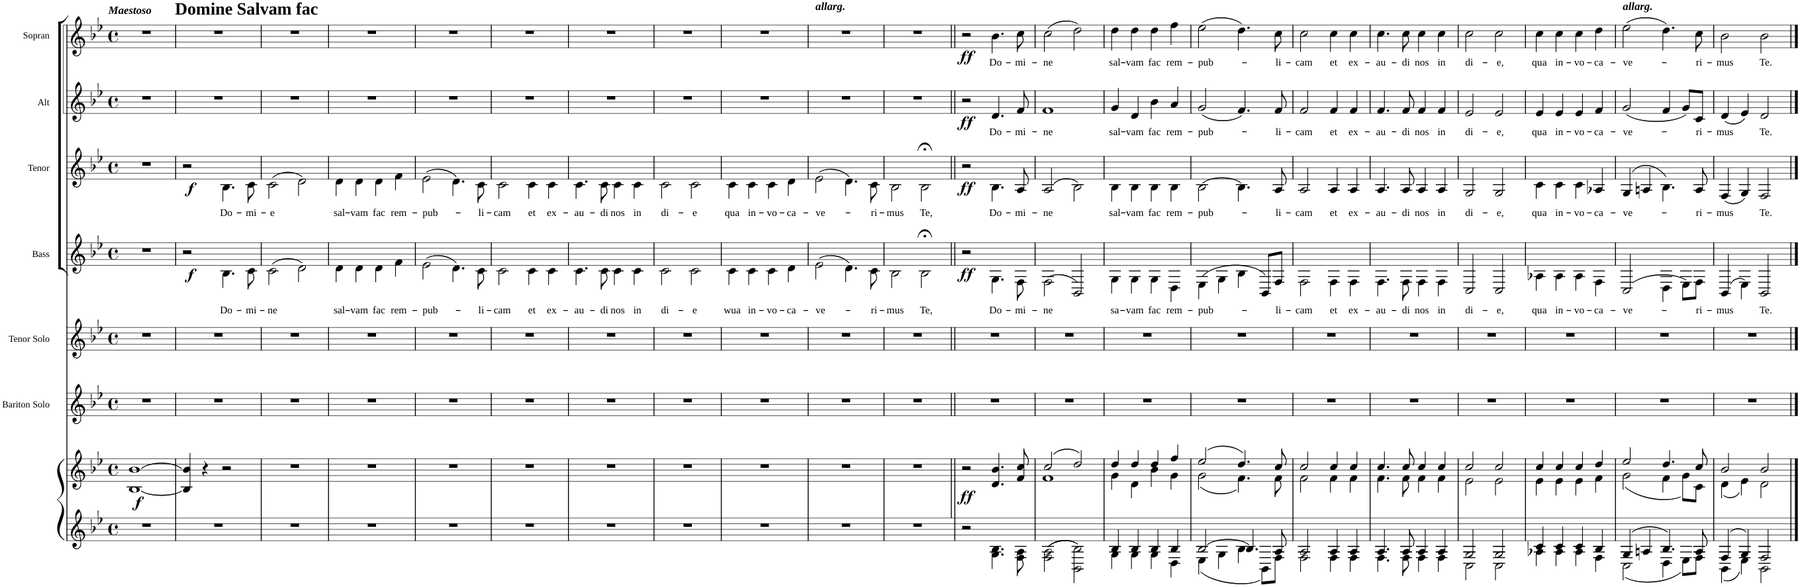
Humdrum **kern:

**kern	**kern	**dynam	**kern	**kern	**kern	**text	**dynam	**kern	**text	**dynam	**kern	**text	**dynam	**kern	**text	**dynam
*part7	*part7	*part7	*part6	*part5	*part4	*part4	*part4	*part3	*part3	*part3	*part2	*part2	*part2	*part1	*part1	*part1
*staff8	*staff7	*staff7/8	*staff6	*staff5	*staff4	*staff4	*staff4	*staff3	*staff3	*staff3	*staff2	*staff2	*staff2	*staff1	*staff1	*staff1
*	*	*	*I"Bariton Solo	*I"Tenor Solo	*I"Bass	*	*	*I"Tenor	*	*	*I"Alt	*	*	*I"Sopran	*	*
*	*	*	*	*	*I'B.	*	*	*I'T.	*	*	*I'A.	*	*	*I'S.	*	*
*clefG2	*clefG2	*	*clefG2	*clefG2	*clefG2	*	*	*clefG2	*	*	*clefG2	*	*	*clefG2	*	*
*k[b-e-]	*k[b-e-]	*	*k[b-e-]	*k[b-e-]	*k[b-e-]	*	*	*k[b-e-]	*	*	*k[b-e-]	*	*	*k[b-e-]	*	*
*B-:	*B-:	*	*B-:	*B-:	*B-:	*	*	*B-:	*	*	*B-:	*	*	*B-:	*	*
*M4/4	*M4/4	*	*M4/4	*M4/4	*M4/4	*	*	*M4/4	*	*	*M4/4	*	*	*M4/4	*	*
*met(c)	*met(c)	*	*met(c)	*met(c)	*met(c)	*	*	*met(c)	*	*	*met(c)	*	*	*met(c)	*	*
=1	=1	=1	=1	=1	=1	=1	=1	=1	=1	=1	=1	=1	=1	=1	=1	=1
!	!	!	!	!	!	!	!	!	!	!	!	!	!	!LO:TX:a:Bi:t=Maestoso	!	!
!	!	!LO:DY:b	!	!	!	!	!	!	!	!	!	!	!	!	!	!
1r	[1B- [1b-	f	1r	1r	1r	.	.	1r	.	.	1r	.	.	1r	.	.
!	!	!	!	!	!	!	!	!	!	!	!	!	!	!LO:TX:a:B:t=Domine Salvam fac	!	!
=2	=2	=2	=2	=2	=2	=2	=2	=2	=2	=2	=2	=2	=2	=2	=2	=2
!	!	!	!	!	!	!	!LO:DY:b	!	!	!LO:DY:b	!	!	!	!	!	!
1r	4B-/] 4b-/]	.	1r	1r	2r	.	f	2r	.	f	1r	.	.	1r	.	.
.	4r	.	.	.	.	.	.	.	.	.	.	.	.	.	.	.
!	!	!	!	!	!	!LO:LY:b	!	!	!LO:LY:b	!	!	!	!	!	!	!
.	2r	.	.	.	4.B-\	Do-	.	4.B-\	Do-	.	.	.	.	.	.	.
!	!	!	!	!	!	!LO:LY:b	!	!	!LO:LY:b	!	!	!	!	!	!	!
.	.	.	.	.	8c\	-mi-	.	8c\	-mi-	.	.	.	.	.	.	.
=3	=3	=3	=3	=3	=3	=3	=3	=3	=3	=3	=3	=3	=3	=3	=3	=3
!	!	!	!	!	!	!LO:LY:b	!	!	!LO:LY:b	!	!	!	!	!	!	!
1r	1r	.	1r	1r	(2c\	-ne	.	(2c\	-e	.	1r	.	.	1r	.	.
.	.	.	.	.	2d\)	.	.	2d\)	.	.	.	.	.	.	.	.
=4	=4	=4	=4	=4	=4	=4	=4	=4	=4	=4	=4	=4	=4	=4	=4	=4
!	!	!	!	!	!	!LO:LY:b	!	!	!LO:LY:b	!	!	!	!	!	!	!
1r	1r	.	1r	1r	4d\	sal-	.	4d\	sal-	.	1r	.	.	1r	.	.
!	!	!	!	!	!	!LO:LY:b	!	!	!LO:LY:b	!	!	!	!	!	!	!
.	.	.	.	.	4d\	-vam	.	4d\	-vam	.	.	.	.	.	.	.
!	!	!	!	!	!	!LO:LY:b	!	!	!LO:LY:b	!	!	!	!	!	!	!
.	.	.	.	.	4d\	fac	.	4d\	fac	.	.	.	.	.	.	.
!	!	!	!	!	!	!LO:LY:b	!	!	!LO:LY:b	!	!	!	!	!	!	!
.	.	.	.	.	4f\	rem-	.	4f\	rem-	.	.	.	.	.	.	.
=5	=5	=5	=5	=5	=5	=5	=5	=5	=5	=5	=5	=5	=5	=5	=5	=5
!	!	!	!	!	!	!LO:LY:b	!	!	!LO:LY:b	!	!	!	!	!	!	!
1r	1r	.	1r	1r	(2e-\	-pub-	.	(2e-\	-pub-	.	1r	.	.	1r	.	.
.	.	.	.	.	4.d\)	.	.	4.d\)	.	.	.	.	.	.	.	.
!	!	!	!	!	!	!LO:LY:b	!	!	!LO:LY:b	!	!	!	!	!	!	!
.	.	.	.	.	8c\	-li-	.	8c\	-li-	.	.	.	.	.	.	.
=6	=6	=6	=6	=6	=6	=6	=6	=6	=6	=6	=6	=6	=6	=6	=6	=6
!	!	!	!	!	!	!LO:LY:b	!	!	!LO:LY:b	!	!	!	!	!	!	!
1r	1r	.	1r	1r	2c\	-cam	.	2c\	-cam	.	1r	.	.	1r	.	.
!	!	!	!	!	!	!LO:LY:b	!	!	!LO:LY:b	!	!	!	!	!	!	!
.	.	.	.	.	4c\	et	.	4c\	et	.	.	.	.	.	.	.
!	!	!	!	!	!	!LO:LY:b	!	!	!LO:LY:b	!	!	!	!	!	!	!
.	.	.	.	.	4c\	ex-	.	4c\	ex-	.	.	.	.	.	.	.
=7	=7	=7	=7	=7	=7	=7	=7	=7	=7	=7	=7	=7	=7	=7	=7	=7
!	!	!	!	!	!	!LO:LY:b	!	!	!LO:LY:b	!	!	!	!	!	!	!
1r	1r	.	1r	1r	4.c\	-au-	.	4.c\	-au-	.	1r	.	.	1r	.	.
!	!	!	!	!	!	!LO:LY:b	!	!	!LO:LY:b	!	!	!	!	!	!	!
.	.	.	.	.	8c\	-di	.	8c\	-di	.	.	.	.	.	.	.
!	!	!	!	!	!	!LO:LY:b	!	!	!LO:LY:b	!	!	!	!	!	!	!
.	.	.	.	.	4c\	nos	.	4c\	nos	.	.	.	.	.	.	.
!	!	!	!	!	!	!LO:LY:b	!	!	!LO:LY:b	!	!	!	!	!	!	!
.	.	.	.	.	4c\	in	.	4c\	in	.	.	.	.	.	.	.
=8	=8	=8	=8	=8	=8	=8	=8	=8	=8	=8	=8	=8	=8	=8	=8	=8
!	!	!	!	!	!	!LO:LY:b	!	!	!LO:LY:b	!	!	!	!	!	!	!
1r	1r	.	1r	1r	2c\	di-	.	2c\	di-	.	1r	.	.	1r	.	.
!	!	!	!	!	!	!LO:LY:b	!	!	!LO:LY:b	!	!	!	!	!	!	!
.	.	.	.	.	2c\	-e	.	2c\	-e	.	.	.	.	.	.	.
=9	=9	=9	=9	=9	=9	=9	=9	=9	=9	=9	=9	=9	=9	=9	=9	=9
!	!	!	!	!	!	!LO:LY:b	!	!	!LO:LY:b	!	!	!	!	!	!	!
1r	1r	.	1r	1r	4c\	wua	.	4c\	qua	.	1r	.	.	1r	.	.
!	!	!	!	!	!	!LO:LY:b	!	!	!LO:LY:b	!	!	!	!	!	!	!
.	.	.	.	.	4c\	in-	.	4c\	in-	.	.	.	.	.	.	.
!	!	!	!	!	!	!LO:LY:b	!	!	!LO:LY:b	!	!	!	!	!	!	!
.	.	.	.	.	4c\	-vo-	.	4c\	-vo-	.	.	.	.	.	.	.
!	!	!	!	!	!	!LO:LY:b	!	!	!LO:LY:b	!	!	!	!	!	!	!
.	.	.	.	.	4d\	-ca-	.	4d\	-ca-	.	.	.	.	.	.	.
=10	=10	=10	=10	=10	=10	=10	=10	=10	=10	=10	=10	=10	=10	=10	=10	=10
!	!	!	!	!	!	!	!	!	!	!	!	!	!	!LO:TX:a:Bi:t=allarg.	!	!
!	!	!	!	!	!	!LO:LY:b	!	!	!LO:LY:b	!	!	!	!	!	!	!
1r	1r	.	1r	1r	(2e-\	-ve-	.	(2e-\	-ve-	.	1r	.	.	1r	.	.
.	.	.	.	.	4.d\)	.	.	4.d\)	.	.	.	.	.	.	.	.
!	!	!	!	!	!	!LO:LY:b	!	!	!LO:LY:b	!	!	!	!	!	!	!
.	.	.	.	.	8c\	-ri-	.	8c\	-ri-	.	.	.	.	.	.	.
=11	=11	=11	=11	=11	=11	=11	=11	=11	=11	=11	=11	=11	=11	=11	=11	=11
!	!	!	!	!	!	!LO:LY:b	!	!	!LO:LY:b	!	!	!	!	!	!	!
1r	1r	.	1r	1r	2B-\	-mus	.	2B-\	-mus	.	1r	.	.	1r	.	.
!	!	!	!	!	!	!LO:LY:b	!	!	!LO:LY:b	!	!	!	!	!	!	!
.	.	.	.	.	2B-;<\	Te,	.	2B-;<\	Te,	.	.	.	.	.	.	.
=12||	=12||	=12||	=12||	=12||	=12||	=12||	=12||	=12||	=12||	=12||	=12||	=12||	=12||	=12||	=12||	=12||
!	!	!LO:DY:b	!	!	!	!	!LO:DY:b	!	!	!LO:DY:b	!	!	!LO:DY:b	!	!	!LO:DY:b
2r	2r	ff	1r	1r	2r	.	ff	2r	.	ff	2r	.	ff	2r	.	ff
!	!	!	!	!	!	!LO:LY:b	!	!	!LO:LY:b	!	!	!LO:LY:b	!	!	!LO:LY:b	!
4.G\ 4.B-\	4.d/ 4.b-/	.	.	.	4.G\	Do-	.	4.B-\	Do-	.	4.d/	Do-	.	4.b-\	Do-	.
!	!	!	!	!	!	!LO:LY:b	!	!	!LO:LY:b	!	!	!LO:LY:b	!	!	!LO:LY:b	!
8F\ 8A\	8f/ 8cc/	.	.	.	8F\	-mi-	.	8A/	-mi-	.	8f/	-mi-	.	8cc\	-mi-	.
=13	=13	=13	=13	=13	=13	=13	=13	=13	=13	=13	=13	=13	=13	=13	=13	=13
*	*^	*	*	*	*	*	*	*	*	*	*	*	*	*	*	*
!	!	!	!	!	!	!	!LO:LY:b	!	!	!LO:LY:b	!	!	!LO:LY:b	!	!	!LO:LY:b	!
2F\ 2A\	(2cc/	1f	.	1r	1r	(2F\	-ne	.	(2A/	-ne	.	1f	-ne	.	(2cc\	-ne	.
2BB-\ 2B-\	2dd/)	.	.	.	.	2BB-/)	.	.	2B-\)	.	.	.	.	.	2dd\)	.	.
=14	=14	=14	=14	=14	=14	=14	=14	=14	=14	=14	=14	=14	=14	=14	=14	=14	=14
*^	*	*	*	*	*	*	*	*	*	*	*	*	*	*	*	*	*
!	!	!	!	!	!	!	!	!LO:LY:b	!	!	!LO:LY:b	!	!	!LO:LY:b	!	!	!LO:LY:b	!
4B-/	4G\	4dd/	4g\	.	1r	1r	4G\	sa-	.	4B-\	sal-	.	4g/	sal-	.	4dd\	sal-	.
!	!	!	!	!	!	!	!	!LO:LY:b	!	!	!LO:LY:b	!	!	!LO:LY:b	!	!	!LO:LY:b	!
4B-/	4G\	4dd/	4d\	.	.	.	4G\	-vam	.	4B-\	-vam	.	4d/	-vam	.	4dd\	-vam	.
!	!	!	!	!	!	!	!	!LO:LY:b	!	!	!LO:LY:b	!	!	!LO:LY:b	!	!	!LO:LY:b	!
4B-/	4G\	4dd/	4b-\	.	.	.	4G\	fac	.	4B-\	fac	.	4b-\	fac	.	4dd\	fac	.
!	!	!	!	!	!	!	!	!LO:LY:b	!	!	!LO:LY:b	!	!	!LO:LY:b	!	!	!LO:LY:b	!
4B-/	4D\	4ff/	4g\	.	.	.	4D\	rem-	.	4B-\	rem-	.	4a/	rem-	.	4ff\	rem-	.
=15	=15	=15	=15	=15	=15	=15	=15	=15	=15	=15	=15	=15	=15	=15	=15	=15	=15	=15
!	!	!	!	!	!	!	!	!LO:LY:b	!	!	!LO:LY:b	!	!	!LO:LY:b	!	!	!LO:LY:b	!
[2B-/	4E-\	(2ee-/	(2g\	.	1r	1r	(4E-\	-pub-	.	[2B-\	-pub-	.	(2g/	-pub-	.	(2ee-\	-pub-	.
.	4G\	.	.	.	.	.	4G\	.	.	.	.	.	.	.	.	.	.	.
4.B-/]	4B-\	4.dd/)	4.f\)	.	.	.	4B-\	.	.	4.B-\]	.	.	4.f/)	.	.	4.dd\)	.	.
.	8BB-\L	.	.	.	.	.	8BB-/L)	.	.	.	.	.	.	.	.	.	.	.
!	!	!	!	!	!	!	!	!LO:LY:b	!	!	!LO:LY:b	!	!	!LO:LY:b	!	!	!LO:LY:b	!
8A/	8F\J	8cc/	8f\	.	.	.	8F/J	-li-	.	8A/	-li-	.	8f/	-li-	.	8cc\	-li-	.
=16	=16	=16	=16	=16	=16	=16	=16	=16	=16	=16	=16	=16	=16	=16	=16	=16	=16	=16
!	!	!	!	!	!	!	!	!LO:LY:b	!	!	!LO:LY:b	!	!	!LO:LY:b	!	!	!LO:LY:b	!
2A/	2F\	2cc/	2f\	.	1r	1r	2F\	-cam	.	2A/	-cam	.	2f/	-cam	.	2cc\	-cam	.
!	!	!	!	!	!	!	!	!LO:LY:b	!	!	!LO:LY:b	!	!	!LO:LY:b	!	!	!LO:LY:b	!
4A/	4F\	4cc/	4f\	.	.	.	4F\	et	.	4A/	et	.	4f/	et	.	4cc\	et	.
!	!	!	!	!	!	!	!	!LO:LY:b	!	!	!LO:LY:b	!	!	!LO:LY:b	!	!	!LO:LY:b	!
4A/	4F\	4cc/	4f\	.	.	.	4F\	ex-	.	4A/	ex-	.	4f/	ex-	.	4cc\	ex-	.
=17	=17	=17	=17	=17	=17	=17	=17	=17	=17	=17	=17	=17	=17	=17	=17	=17	=17	=17
!	!	!	!	!	!	!	!	!LO:LY:b	!	!	!LO:LY:b	!	!	!LO:LY:b	!	!	!LO:LY:b	!
4.A/	4.F\	4.cc/	4.f\	.	1r	1r	4.F\	-au-	.	4.A/	-au-	.	4.f/	-au-	.	4.cc\	-au-	.
!	!	!	!	!	!	!	!	!LO:LY:b	!	!	!LO:LY:b	!	!	!LO:LY:b	!	!	!LO:LY:b	!
8A/	8F\	8cc/	8f\	.	.	.	8F\	-di	.	8A/	-di	.	8f/	-di	.	8cc\	-di	.
!	!	!	!	!	!	!	!	!LO:LY:b	!	!	!LO:LY:b	!	!	!LO:LY:b	!	!	!LO:LY:b	!
4A/	4F\	4cc/	4f\	.	.	.	4F\	nos	.	4A/	nos	.	4f/	nos	.	4cc\	nos	.
!	!	!	!	!	!	!	!	!LO:LY:b	!	!	!LO:LY:b	!	!	!LO:LY:b	!	!	!LO:LY:b	!
4A/	4F\	4cc/	4f\	.	.	.	4F\	in	.	4A/	in	.	4f/	in	.	4cc\	in	.
=18	=18	=18	=18	=18	=18	=18	=18	=18	=18	=18	=18	=18	=18	=18	=18	=18	=18	=18
!	!	!	!	!	!	!	!	!LO:LY:b	!	!	!LO:LY:b	!	!	!LO:LY:b	!	!	!LO:LY:b	!
2G/	2C\	2cc/	2e-\	.	1r	1r	2C/	di-	.	2G/	di-	.	2e-/	di-	.	2cc\	di-	.
!	!	!	!	!	!	!	!	!LO:LY:b	!	!	!LO:LY:b	!	!	!LO:LY:b	!	!	!LO:LY:b	!
2G/	2C\	2cc/	2e-\	.	.	.	2C/	-e,	.	2G/	-e,	.	2e-/	-e,	.	2cc\	-e,	.
=19	=19	=19	=19	=19	=19	=19	=19	=19	=19	=19	=19	=19	=19	=19	=19	=19	=19	=19
!	!	!	!	!	!	!	!	!LO:LY:b	!	!	!LO:LY:b	!	!	!LO:LY:b	!	!	!LO:LY:b	!
4c/	4A-X\	4cc/	4e-\	.	1r	1r	4A-X\	qua	.	4c\	qua	.	4e-/	qua	.	4cc\	qua	.
!	!	!	!	!	!	!	!	!LO:LY:b	!	!	!LO:LY:b	!	!	!LO:LY:b	!	!	!LO:LY:b	!
4c/	4A-\	4cc/	4e-\	.	.	.	4A-\	in-	.	4c\	in-	.	4e-/	in-	.	4cc\	in-	.
!	!	!	!	!	!	!	!	!LO:LY:b	!	!	!LO:LY:b	!	!	!LO:LY:b	!	!	!LO:LY:b	!
4c/	4A-\	4cc/	4e-\	.	.	.	4A-\	-vo-	.	4c\	-vo-	.	4e-/	-vo-	.	4cc\	-vo-	.
!	!	!	!	!	!	!	!	!LO:LY:b	!	!	!LO:LY:b	!	!	!LO:LY:b	!	!	!LO:LY:b	!
4B-/	4F\	4dd/	4f\	.	.	.	4F\	-ca-	.	4A-X/	-ca-	.	4f/	-ca-	.	4dd\	-ca-	.
=20	=20	=20	=20	=20	=20	=20	=20	=20	=20	=20	=20	=20	=20	=20	=20	=20	=20	=20
!	!	!	!	!	!	!	!	!	!	!	!	!	!	!	!	!LO:TX:a:Bi:t=allarg.	!	!
!	!	!	!	!	!	!	!	!LO:LY:b	!	!	!LO:LY:b	!	!	!LO:LY:b	!	!	!LO:LY:b	!
4G/	2C\	2ee-/	(2g\	.	1r	1r	(2C/	-ve-	.	(4G/	-ve-	.	(2g/	-ve-	.	(2ee-\	-ve-	.
4An/	.	.	.	.	.	.	.	.	.	4An/	.	.	.	.	.	.	.	.
4.B-/	4D\	4.dd/	4f\	.	.	.	4D\	.	.	4.B-\)	.	.	4f/	.	.	4.dd\)	.	.
.	8E-\L	.	8g\L)	.	.	.	8E-\L)	.	.	.	.	.	8g/L)	.	.	.	.	.
!	!	!	!	!	!	!	!	!LO:LY:b	!	!	!LO:LY:b	!	!	!LO:LY:b	!	!	!LO:LY:b	!
8A/	8F\J	8cc/	8c\J	.	.	.	8F\J	-ri-	.	8A/	-ri-	.	8c/J	-ri-	.	8cc\	-ri-	.
=21	=21	=21	=21	=21	=21	=21	=21	=21	=21	=21	=21	=21	=21	=21	=21	=21	=21	=21
!	!	!	!	!	!	!	!	!LO:LY:b	!	!	!LO:LY:b	!	!	!LO:LY:b	!	!	!LO:LY:b	!
4F/	4BB-\	2b-/	(4d\	.	1r	1r	(4BB-/	-mus	.	(4F/	-mus	.	(4d/	-mus	.	2b-\	-mus	.
4G/	4E-\	.	4e-\)	.	.	.	4E-\)	.	.	4G/)	.	.	4e-/)	.	.	.	.	.
!	!	!	!	!	!	!	!	!LO:LY:b	!	!	!LO:LY:b	!	!	!LO:LY:b	!	!	!LO:LY:b	!
2F/	2BB-\	2b-/	2d\	.	.	.	2BB-/	Te.	.	2F/	Te.	.	2d/	Te.	.	2b-\	Te.	.
*v	*v	*	*	*	*	*	*	*	*	*	*	*	*	*	*	*	*	*
*	*v	*v	*	*	*	*	*	*	*	*	*	*	*	*	*	*	*
==	==	==	==	==	==	==	==	==	==	==	==	==	==	==	==	==
*-	*-	*-	*-	*-	*-	*-	*-	*-	*-	*-	*-	*-	*-	*-	*-	*-
